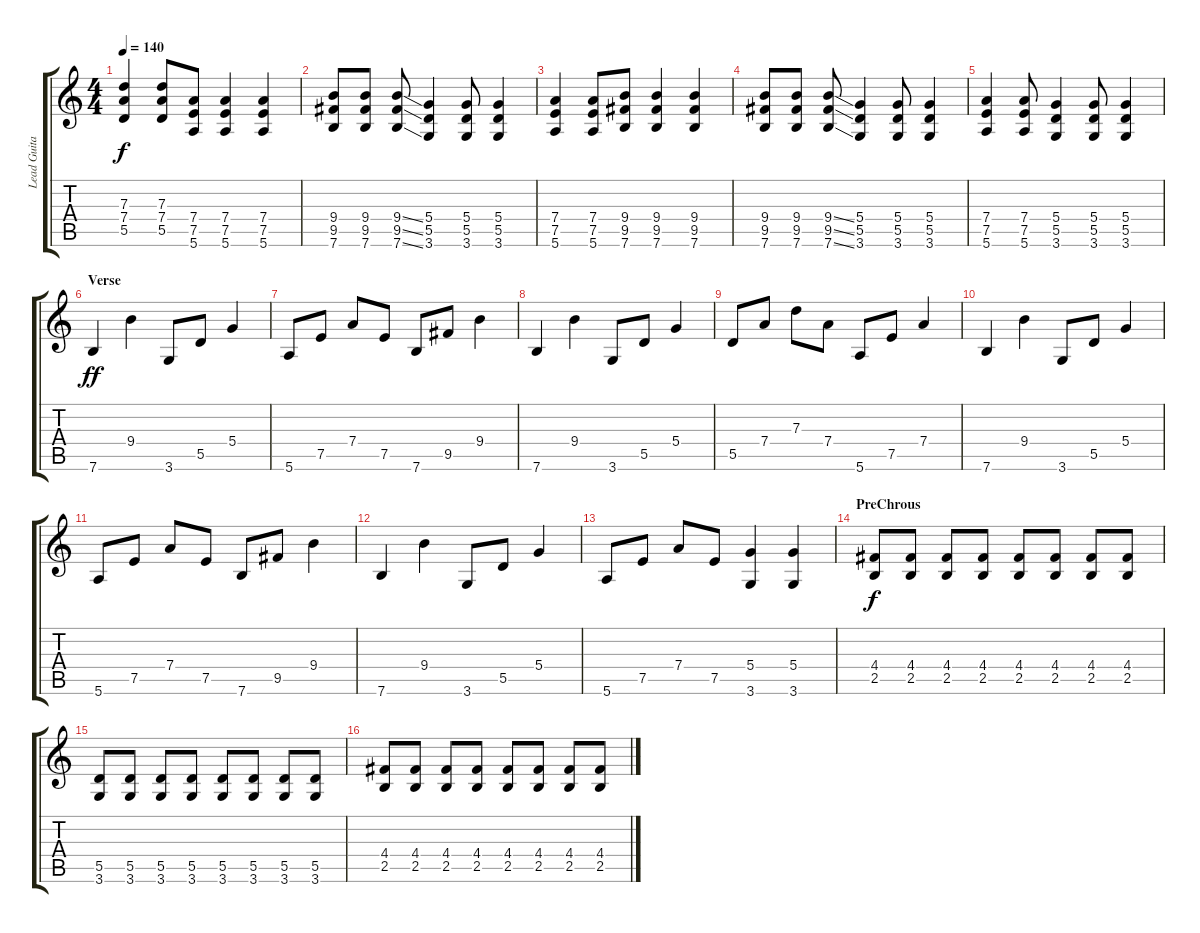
\track ("Lead Guitar" "Lead Guita") {instrument electricguitarmuted}
\staff {score tabs}
\tuning (E4 B3 G3 D3 A2 E2) {hide}
\ts (4 4)
\tempo 140
\clef g2
\ks c
(7.3 7.4 5.5).4{dy f} (7.3 7.4 5.5).8 (7.4 7.5 5.6).8 (7.4 7.5 5.6).4 (7.4 7.5 5.6).4 |
(9.4 9.5 7.6).8 (9.4 9.5 7.6).8 (9.4{ss} 9.5{ss} 7.6{ss}).8 (5.4 5.5 3.6).4 (5.4 5.5 3.6).8 (5.4 5.5 3.6).4 |
(7.4 7.5 5.6).4 (7.4 7.5 5.6).8 (9.4 9.5 7.6).8 (9.4 9.5 7.6).4 (9.4 9.5 7.6).4 |
(9.4 9.5 7.6).8 (9.4 9.5 7.6).8 (9.4{ss} 9.5{ss} 7.6{ss}).8 (5.4 5.5 3.6).4 (5.4 5.5 3.6).8 (5.4 5.5 3.6).4 |
(7.4 7.5 5.6).4 (7.4 7.5 5.6).8 (5.4 5.5 3.6).4 (5.4 5.5 3.6).8 (5.4 5.5 3.6).4 |
\section ("" "Verse")
7.6.4{dy ff volume 12 instrument electricguitarclean} 9.4.4 3.6.8 5.5.8 5.4.4 |
5.6.8 7.5.8 7.4.8 7.5.8 7.6.8 9.5.8 9.4.4 |
7.6.4 9.4.4 3.6.8 5.5.8 5.4.4 |
5.5.8 7.4.8 7.3.8 7.4.8 5.6.8 7.5.8 7.4.4 |
7.6.4 9.4.4 3.6.8 5.5.8 5.4.4 |
5.6.8 7.5.8 7.4.8 7.5.8 7.6.8 9.5.8 9.4.4 |
7.6.4 9.4.4 3.6.8 5.5.8 5.4.4 |
5.6.8 7.5.8 7.4.8 7.5.8 (5.4 3.6).4 (5.4 3.6).4 |
\section ("" "PreChrous")
(4.4 2.5).8{dy f volume 12 instrument electricguitarmuted} (4.4 2.5).8 (4.4 2.5).8 (4.4 2.5).8 (4.4 2.5).8 (4.4 2.5).8 (4.4 2.5).8 (4.4 2.5).8 |
(5.5 3.6).8 (5.5 3.6).8 (5.5 3.6).8 (5.5 3.6).8 (5.5 3.6).8 (5.5 3.6).8 (5.5 3.6).8 (5.5 3.6).8 |
(4.4 2.5).8 (4.4 2.5).8 (4.4 2.5).8 (4.4 2.5).8 (4.4 2.5).8 (4.4 2.5).8 (4.4 2.5).8 (4.4 2.5).8
